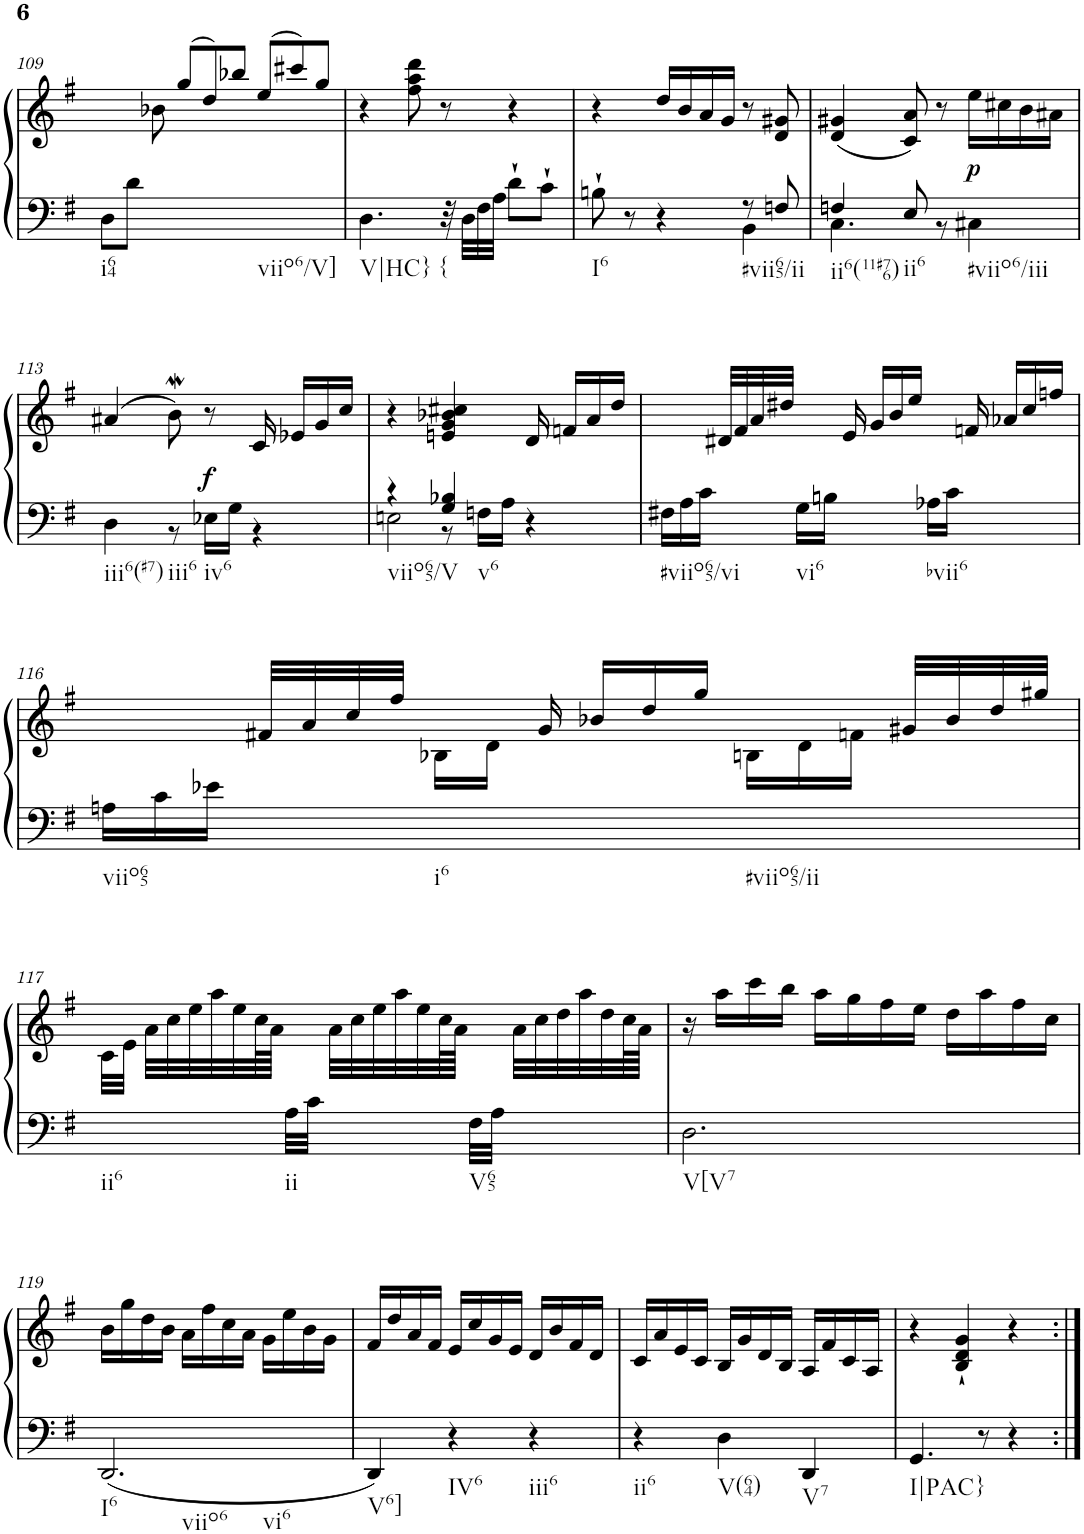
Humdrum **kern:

**kern	**kern	**dynam
*part1	*part1	*part1
*staff2	*staff1	*staff1/2
*I"Harpsichord	*	*
*I'Hch.	*	*
!!LO:PB:g=z
*clefF4	*clefG2	*
*k[f#]	*k[f#]	*
*G:	*G:	*
*M3/4	*M3/4	*
*Xtuplet	*Xtuplet	*
=109	=109	=109
!LO:TX:b:t=i64	!	!
12D\L	12ryy	.
12d\J	12ryy	.
12ryy	12b-X\	.
4ryy	(>12gg/L	.
.	12dd/)	.
.	12bb-X/J	.
!LO:TX:b:t=viio6/V]	!	!
4ryy	(>12ee/L	.
.	12ccc#X/)	.
.	12gg/J	.
=110	=110	=110
!LO:TX:b:t=V|HC}	!	!
4.D\	4r	.
.	8ff#\ 8aa\ 8ddd\	.
!LO:TX:b:t={	!	!
32r	8r	.
32D\LLL	.	.
32F#\	.	.
32A\JJJ	.	.
8d`\L	4r	.
8c`\J	.	.
=111	=111	=111
*^	*	*
!LO:TX:b:t=I6	!	!	!
8Bn`\	2ryy	4r	.
8r	.	.	.
4r	.	16dd/LL	.
.	.	16b/	.
.	.	16a/	.
.	.	16g/JJ	.
!LO:TX:b:t=#vii65/ii	!	!	!
8r	4BB\	8r	.
8Fn/	.	8d/ 8g#X/	.
=112	=112	=112	=112
!LO:TX:b:t=ii6(11#76)	!	!	!
4Fn/	4.C\	(<4d/ 4g#X/	.
!LO:TX:b:t=ii6	!	!	!
8E/	.	8c/ 8a/)	.
8ryy	8r	8r	.
!LO:TX:b:t=#viio6/iii	!	!	!
!	!	!	!LO:DY:b
4ryy	4C#X\	16ee\LL	p
.	.	16cc#X\	.
.	.	16b\	.
.	.	16a#X\JJ	.
!!LO:LB:g=z
=113	=113	=113	=113
!LO:TX:b:t=iii6(#7)	!	!	!
!LO:TX:b:t=iii6	!	!	!
!LO:TX:b:t=iv6	!	!	!
2.ryy	4D\	(>4a#X/	.
.	8r	8bW\)	.
!	!	!	!LO:DY:b
.	16E-X\LL	8r	f
.	16G\JJ	.	.
.	4r	16c/	.
.	.	16e-X/LL	.
.	.	16g/	.
.	.	16cc/JJ	.
=114	=114	=114	=114
*	*^	*	*
!LO:TX:b:t=viio65/V	!	!	!	!
4r	2En\	4ryy	4r	.
!LO:TX:b:t=v6	!	!	!	!
4G/ 4B-X/	.	8r	4en/ 4g/ 4b-X/ 4cc#X/	.
.	.	16Fn\LL	.	.
.	.	16A\JJ	.	.
4r	4ryy	4ryy	16d/	.
.	.	.	16fn/LL	.
.	.	.	16a/	.
.	.	.	16dd/JJ	.
*v	*v	*v	*	*
=115	=115	=115
*	*^	*
!LO:TX:b:t=#viio65/vi	!	!	!
24F#X\LL	8ryy	3ryy	.
24A\	.	.	.
24c\JJ	.	.	.
8ryy	32d#X/LLL	.	.
.	32f#/	.	.
.	32a/	.	.
.	32dd#X/JJJ	.	.
!LO:TX:b:t=vi6	!	!	!
24G\LL	8ryy	.	.
24Bn\JJ	.	.	.
24ryy	.	24e/	.
8ryy	24g/LL	24%5ryy	.
.	24b/	.	.
.	24ee/JJ	.	.
!LO:TX:b:t=bvii6	!	!	!
24A-X\LL	8ryy	.	.
24c\JJ	.	.	.
24ryy	.	24fn/	.
8ryy	24a-X/LL	8ryy	.
.	24cc/	.	.
.	24ffn/JJ	.	.
!!LO:LB:g=z	!!
=116	=116	=116	=116
!LO:TX:b:t=viio65	!	!	!
24An\LL	8ryy	4ryy	.
24c\	.	.	.
24e-X\JJ	.	.	.
8ryy	32f#X/LLL	.	.
.	32a/	.	.
.	32cc/	.	.
.	32ff#/JJJ	.	.
!LO:TX:b:t=i6	!	!	!
8ryy	8ryy	24B-X\LL	.
.	.	24d\JJ	.
.	.	24g/	.
8ryy	24b-X/LL	8ryy	.
.	24dd/	.	.
.	24gg/JJ	.	.
!LO:TX:b:t=#viio65/ii	!	!	!
8ryy	8ryy	24Bn\LL	.
.	.	24d\	.
.	.	24fn\JJ	.
8ryy	32g#X/LLL	8ryy	.
.	32b-/	.	.
.	32dd/	.	.
.	32gg#X/JJJ	.	.
*	*v	*v	*
!!LO:LB:g=z
=117	=117	=117
*^	*	*
!LO:TX:b:t=ii6	!	!	!
!LO:TX:b:t=ii	!	!	!
!LO:TX:b:t=V65	!	!	!
4ryy	2.ryy	32c\LLL	.
.	.	32e\JJJ	.
.	.	32a\LLL	.
.	.	32cc\	.
.	.	32ee\	.
.	.	32aa\	.
.	.	32ee\	.
.	.	64cc\L	.
.	.	64a\JJJJ	.
32A\LLL	.	16ryy	.
32c\JJJ	.	.	.
8.ryy	.	32a\LLL	.
.	.	32cc\	.
.	.	32ee\	.
.	.	32aa\	.
.	.	32ee\	.
.	.	64cc\L	.
.	.	64a\JJJJ	.
32F#\LLL	.	16ryy	.
32A\JJJ	.	.	.
8.ryy	.	32a\LLL	.
.	.	32cc\	.
.	.	32dd\	.
.	.	32aa\	.
.	.	32dd\	.
.	.	64cc\L	.
.	.	64a\JJJJ	.
*v	*v	*	*
=118	=118	=118
!LO:TX:b:t=V[V7	!	!
2.D\	16r	.
.	16aa\LL	.
.	16ccc\	.
.	16bb\JJ	.
.	16aa\LL	.
.	16gg\	.
.	16ff#\	.
.	16ee\JJ	.
.	16dd\LL	.
.	16aa\	.
.	16ff#\	.
.	16cc\JJ	.
!!LO:LB:g=z
=119	=119	=119
!LO:TX:b:t=I6	!	!
!LO:TX:b:t=viio6	!	!
!LO:TX:b:t=vi6	!	!
2.DD/	16b\LL	.
.	16gg\	.
.	16dd\	.
.	16b\JJ	.
.	16a\LL	.
.	16ff#\	.
.	16cc\	.
.	16a\JJ	.
.	16g\LL	.
.	16ee\	.
.	16b\	.
.	16g\JJ	.
=120	=120	=120
!LO:TX:b:t=V6]	!	!
4DD/	16f#/LL	.
.	16dd/	.
.	16a/	.
.	16f#/JJ	.
!LO:TX:b:t=IV6	!	!
4r	16e/LL	.
.	16cc/	.
.	16g/	.
.	16e/JJ	.
!LO:TX:b:t=iii6	!	!
4r	16d/LL	.
.	16b/	.
.	16f#/	.
.	16d/JJ	.
=121	=121	=121
!LO:TX:b:t=ii6	!	!
4r	16c/LL	.
.	16a/	.
.	16e/	.
.	16c/JJ	.
!LO:TX:b:t=V(64)	!	!
4D\	16B/LL	.
.	16g/	.
.	16d/	.
.	16B/JJ	.
!LO:TX:b:t=V7	!	!
4DD/	16A/LL	.
.	16f#/	.
.	16c/	.
.	16A/JJ	.
=122	=122	=122
!LO:TX:b:t=I|PAC}	!	!
4.GG/	4r	.
.	4B/` 4d/` 4g/`	.
8r	.	.
4r	4r	.
=:|!	=:|!	=:|!
*-	*-	*-
